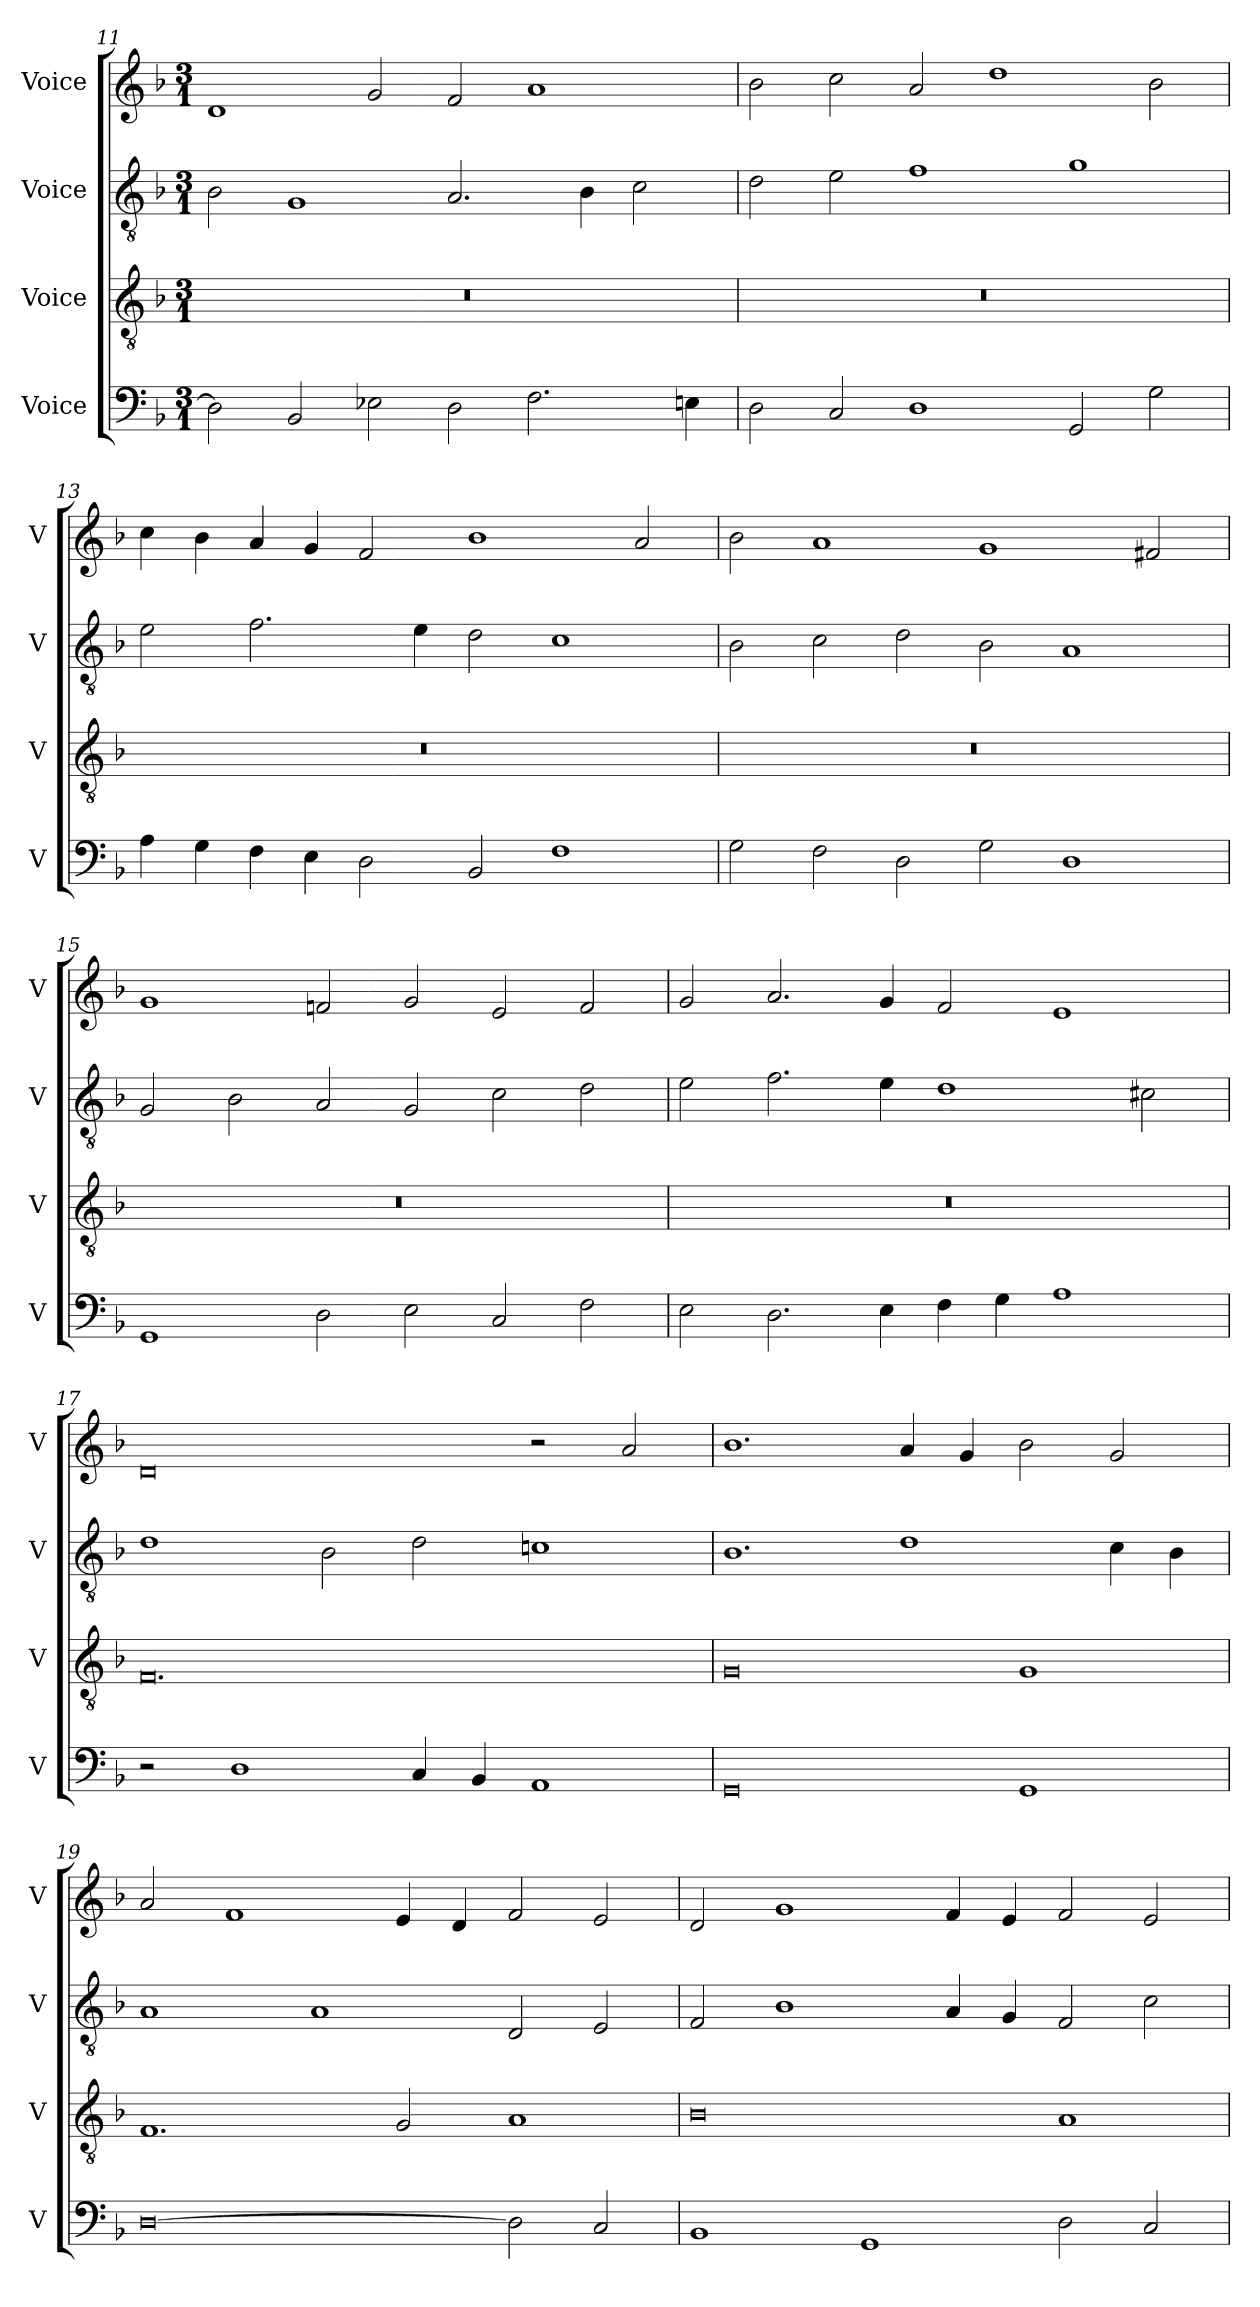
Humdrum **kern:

**kern	**kern	**kern	**kern
*part4	*part3	*part2	*part1
*staff4	*staff3	*staff2	*staff1
*I"Voice	*I"Voice	*I"Voice	*I"Voice
*I'V	*I'V	*I'V	*I'V
!!LO:LB:g=z
*clefF4	*clefGv2	*clefGv2	*clefG2
*k[b-]	*k[b-]	*k[b-]	*k[b-]
*M3/1	*M3/1	*M3/1	*M3/1
=11	=11	=11	=11
2D\]	0.r	2B-\	1d
2BB-/	.	1G	.
2E-X\	.	.	2g/
2D\	.	2.A/	2f/
2.F\	.	.	1a
.	.	4B-\	.
.	.	2c\	.
4En\	.	.	.
=12	=12	=12	=12
2D\	0.r	2d\	2b-\
2C/	.	2e\	2cc\
1D	.	1f	2a/
.	.	.	1dd
2GG/	.	1g	.
2G\	.	.	2b-\
!!LO:LB:g=z
=13	=13	=13	=13
4A\	0.r	2e\	4cc\
4G\	.	.	4b-\
4F\	.	2.f\	4a/
4E\	.	.	4g/
2D\	.	.	2f/
.	.	4e\	.
2BB-/	.	2d\	1b-
1F	.	1c	.
.	.	.	2a/
=14	=14	=14	=14
2G\	0.r	2B-\	2b-\
2F\	.	2c\	1a
2D\	.	2d\	.
2G\	.	2B-\	1g
1D	.	1A	.
.	.	.	2f#X/
!!LO:PB:g=z
=15	=15	=15	=15
1GG	0.r	2G/	1g
.	.	2B-\	.
2D\	.	2A/	2fn/
2E\	.	2G/	2g/
2C/	.	2c\	2e/
2F\	.	2d\	2f/
=16	=16	=16	=16
2E\	0.r	2e\	2g/
2.D\	.	2.f\	2.a/
4E\	.	4e\	4g/
4F\	.	1d	2f/
4G\	.	.	.
1A	.	.	1e
.	.	2c#X\	.
!!LO:LB:g=z
=17	=17	=17	=17
2r	0.F	1d	0d
1D	.	.	.
.	.	2B-\	.
4C/	.	2d\	.
4BB-/	.	.	.
1AA	.	1cn	2r
.	.	.	2a/
=18	=18	=18	=18
0GG	0G	1.B-	1.b-
.	.	1d	4a/
.	.	.	4g/
1GG	1G	.	2b-\
.	.	4c\	2g/
.	.	4B-\	.
!!LO:LB:g=z
=19	=19	=19	=19
[0D	1.F	1A	2a/
.	.	.	1f
.	.	1A	.
.	2G/	.	4e/
.	.	.	4d/
2D\]	1A	2D/	2f/
2C/	.	2E/	2e/
=20	=20	=20	=20
1BB-	0B-	2F/	2d/
.	.	1B-	1g
1GG	.	.	.
.	.	4A/	4f/
.	.	4G/	4e/
2D\	1A	2F/	2f/
2C/	.	2c\	2e/
=	=	=	=
*-	*-	*-	*-
